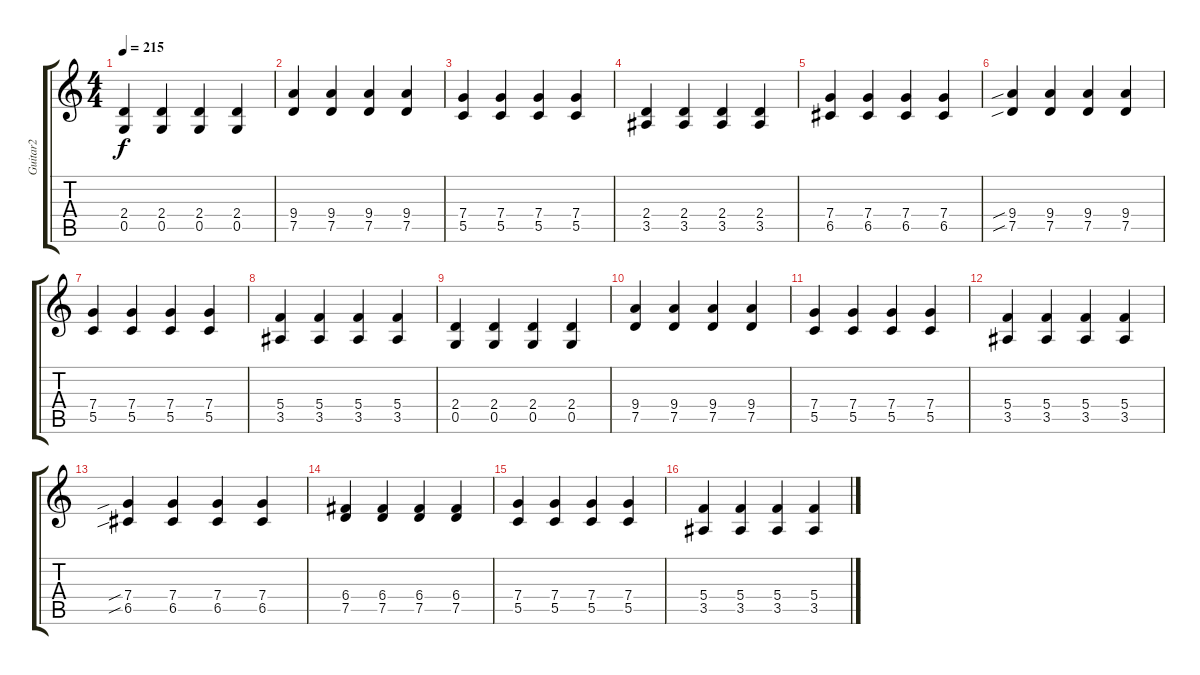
\track ("Guitar2" "Guitar2") {instrument distortionguitar}
\staff {score tabs}
\tuning (E4 C4 G3 C3 G2 C2) {hide}
\ts (4 4)
\tempo 215
\clef g2
\ks c
(2.4 0.5).4{dy f} (2.4 0.5).4 (2.4 0.5).4 (2.4 0.5).4 |
(9.4 7.5).4 (9.4 7.5).4 (9.4 7.5).4 (9.4 7.5).4 |
(7.4 5.5).4 (7.4 5.5).4 (7.4 5.5).4 (7.4 5.5).4 |
(2.4 3.5).4 (2.4 3.5).4 (2.4 3.5).4 (2.4 3.5).4 |
(7.4 6.5).4 (7.4 6.5).4 (7.4 6.5).4 (7.4 6.5).4 |
(9.4{sib} 7.5{sib}).4{balance 14} (9.4 7.5).4 (9.4 7.5).4 (9.4 7.5).4 |
(7.4 5.5).4 (7.4 5.5).4 (7.4 5.5).4 (7.4 5.5).4 |
(5.4 3.5).4 (5.4 3.5).4 (5.4 3.5).4 (5.4 3.5).4 |
(2.4 0.5).4 (2.4 0.5).4 (2.4 0.5).4 (2.4 0.5).4 |
(9.4 7.5).4 (9.4 7.5).4 (9.4 7.5).4 (9.4 7.5).4 |
(7.4 5.5).4 (7.4 5.5).4 (7.4 5.5).4 (7.4 5.5).4 |
(5.4 3.5).4 (5.4 3.5).4 (5.4 3.5).4 (5.4 3.5).4 |
(7.4{sib} 6.5{sib}).4 (7.4 6.5).4 (7.4 6.5).4 (7.4 6.5).4 |
(6.4 7.5).4 (6.4 7.5).4 (6.4 7.5).4 (6.4 7.5).4 |
(7.4 5.5).4 (7.4 5.5).4 (7.4 5.5).4 (7.4 5.5).4 |
(5.4 3.5).4 (5.4 3.5).4 (5.4 3.5).4 (5.4 3.5).4
